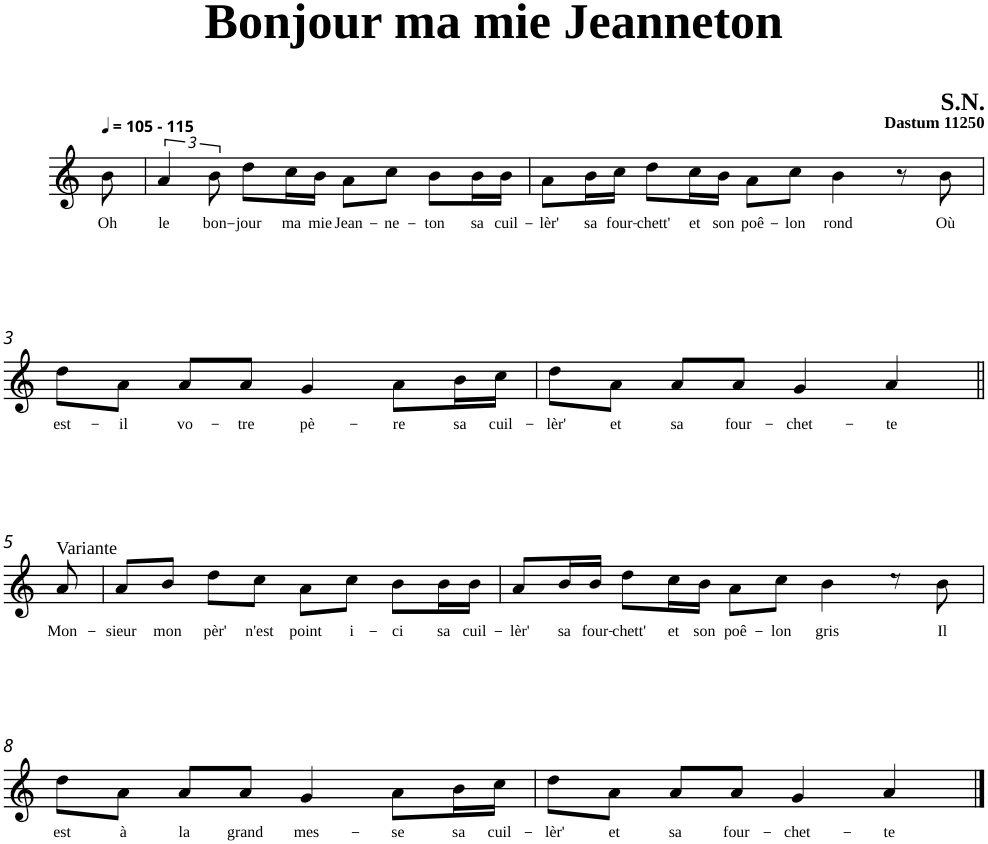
**kern	**text
*part1	*part1
*staff1	*staff1
*clefG2	*
*k[]	*
=	=
!LO:TX:a:B:t=- 115	!
!	!LO:LY:b
8b\	Oh
=1	=1
!	!LO:LY:b
6a/	le
!	!LO:LY:b
12b\	bon-
!	!LO:LY:b
8dd\L	-jour
!	!LO:LY:b
16cc\L	ma
!	!LO:LY:b
16b\JJ	mie
!	!LO:LY:b
8a\L	Jean-
!	!LO:LY:b
8cc\J	-ne-
!	!LO:LY:b
8b\L	-ton
!	!LO:LY:b
16b\L	sa
!	!LO:LY:b
16b\JJ	cuil-
=2	=2
!	!LO:LY:b
8a\L	-lèr'
!	!LO:LY:b
16b\L	sa
!	!LO:LY:b
16cc\JJ	four-
!	!LO:LY:b
8dd\L	-chett'
!	!LO:LY:b
16cc\L	et
!	!LO:LY:b
16b\JJ	son
!	!LO:LY:b
8a\L	poê-
!	!LO:LY:b
8cc\J	-lon
!	!LO:LY:b
4b\	rond
8r	.
!	!LO:LY:b
8b\	Où
!!LO:LB:g=z
=3	=3
!	!LO:LY:b
8dd\L	est-
!	!LO:LY:b
8a\J	-il
!	!LO:LY:b
8a/L	vo-
!	!LO:LY:b
8a/J	-tre
!	!LO:LY:b
4g/	pè-
!	!LO:LY:b
8a\L	-re
!	!LO:LY:b
16b\L	sa
!	!LO:LY:b
16cc\JJ	cuil-
=4	=4
!	!LO:LY:b
8dd\L	-lèr'
!	!LO:LY:b
8a\J	et
!	!LO:LY:b
8a/L	sa
!	!LO:LY:b
8a/J	four-
!	!LO:LY:b
4g/	-chet-
!	!LO:LY:b
4a/	-te
!!LO:LB:g=z
=5||	=5||
!LO:TX:a:t=Variante	!
!	!LO:LY:b
8a/	Mon-
=6	=6
!	!LO:LY:b
8a/L	-sieur
!	!LO:LY:b
8b/J	mon
!	!LO:LY:b
8dd\L	pèr'
!	!LO:LY:b
8cc\J	n'est
!	!LO:LY:b
8a\L	point
!	!LO:LY:b
8cc\J	i-
!	!LO:LY:b
8b\L	-ci
!	!LO:LY:b
16b\L	sa
!	!LO:LY:b
16b\JJ	cuil-
=7	=7
!	!LO:LY:b
8a/L	-lèr'
!	!LO:LY:b
16b/L	sa
!	!LO:LY:b
16b/JJ	four-
!	!LO:LY:b
8dd\L	-chett'
!	!LO:LY:b
16cc\L	et
!	!LO:LY:b
16b\JJ	son
!	!LO:LY:b
8a\L	poê-
!	!LO:LY:b
8cc\J	-lon
!	!LO:LY:b
4b\	gris
8rcc	.
!	!LO:LY:b
8b\	Il
!!LO:LB:g=z
=8	=8
!	!LO:LY:b
8dd\L	est
!	!LO:LY:b
8a\J	à
!	!LO:LY:b
8a/L	la
!	!LO:LY:b
8a/J	grand
!	!LO:LY:b
4g/	mes-
!	!LO:LY:b
8a\L	-se
!	!LO:LY:b
16b\L	sa
!	!LO:LY:b
16cc\JJ	cuil-
=9	=9
!	!LO:LY:b
8dd\L	-lèr'
!	!LO:LY:b
8a\J	et
!	!LO:LY:b
8a/L	sa
!	!LO:LY:b
8a/J	four-
!	!LO:LY:b
4g/	-chet-
!	!LO:LY:b
4a/	-te
==	==
*-	*-
